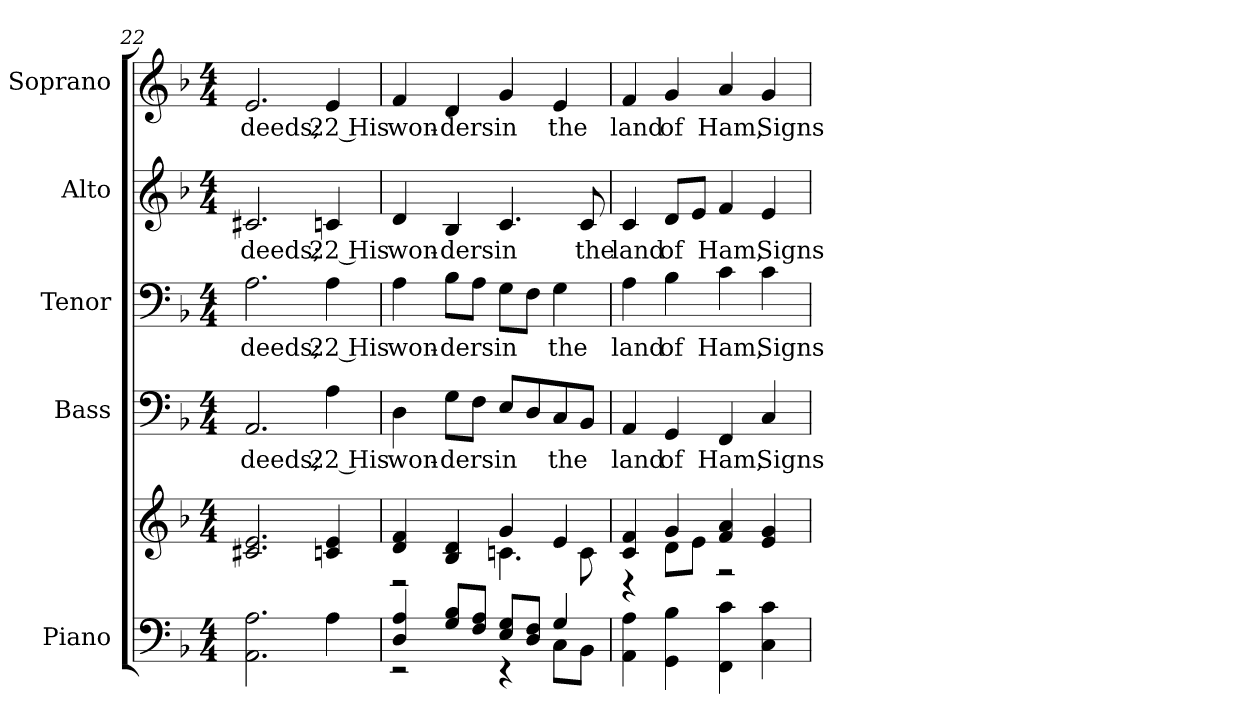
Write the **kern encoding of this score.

**kern	**kern	**kern	**text	**kern	**text	**kern	**text	**kern	**text
*part5	*part5	*part4	*part4	*part3	*part3	*part2	*part2	*part1	*part1
*staff6	*staff5	*staff4	*staff4	*staff3	*staff3	*staff2	*staff2	*staff1	*staff1
*I"Piano	*	*I"Bass	*	*I"Tenor	*	*I"Alto	*	*I"Soprano	*
*I'Pno.	*	*I'B.	*	*I'T.	*	*I'A.	*	*I'S.	*
!!LO:LB:g=z
*clefF4	*clefG2	*clefF4	*	*clefF4	*	*clefG2	*	*clefG2	*
*k[b-]	*k[b-]	*k[b-]	*	*k[b-]	*	*k[b-]	*	*k[b-]	*
*F:	*F:	*F:	*	*F:	*	*F:	*	*F:	*
*M4/4	*M4/4	*M4/4	*	*M4/4	*	*M4/4	*	*M4/4	*
=22	=22	=22	=22	=22	=22	=22	=22	=22	=22
!	!	!	!LO:LY:b:color=#000000	!	!	!	!	!	!
!	!	!	!	!	!LO:LY:b:color=#000000	!	!	!	!
!	!	!	!	!	!	!	!LO:LY:b:color=#000000	!	!
!	!	!	!	!	!	!	!	!	!LO:LY:b:color=#000000
2.AAi\ 2.Ai	2.c#Xi/ 2.ei	2.AAi/	deeds;	2.Ai\	deeds;	2.c#Xi/	deeds;	2.ei/	deeds;
!	!	!	!LO:LY:b:color=#000000	!	!	!	!	!	!
!	!	!	!	!	!LO:LY:b:color=#000000	!	!	!	!
!	!	!	!	!	!	!	!LO:LY:b:color=#000000	!	!
!	!	!	!	!	!	!	!	!	!LO:LY:b:color=#000000
4Ai\	4cni/ 4ei	4Ai\	22 His	4Ai\	22 His	4cni/	22 His	4ei/	22 His
=23	=23	=23	=23	=23	=23	=23	=23	=23	=23
*^	*^	*	*	*	*	*	*	*	*
!	!	!	!	!	!LO:LY:b:color=#000000	!	!	!	!	!	!
!	!	!	!	!	!	!	!LO:LY:b:color=#000000	!	!	!	!
!	!	!	!	!	!	!	!	!	!LO:LY:b:color=#000000	!	!
!	!	!	!	!	!	!	!	!	!	!	!LO:LY:b:color=#000000
4Di/ 4Ai	2r	4di/ 4fi	2r	4Di\	won-	4Ai\	won-	4di/	won-	4fi/	won-
!	!	!	!	!	!LO:LY:b:color=#000000	!	!	!	!	!	!
!	!	!	!	!	!	!	!LO:LY:b:color=#000000	!	!	!	!
!	!	!	!	!	!	!	!	!	!LO:LY:b:color=#000000	!	!
!	!	!	!	!	!	!	!	!	!	!	!LO:LY:b:color=#000000
8Gi/ 8B-iL	.	4B-i/ 4di	.	8Gi\L	-ders	8B-i\L	-ders	4B-i/	-ders	4di/	-ders
8Fi/ 8AiJ	.	.	.	8Fi\J	.	8Ai\J	.	.	.	.	.
!	!	!	!	!	!LO:LY:b:color=#000000	!	!	!	!	!	!
!	!	!	!	!	!	!	!LO:LY:b:color=#000000	!	!	!	!
!	!	!	!	!	!	!	!	!	!LO:LY:b:color=#000000	!	!
!	!	!	!	!	!	!	!	!	!	!	!LO:LY:b:color=#000000
8Ei/ 8GiL	4r	4gi/	4.cni\	8Ei/L	in	8Gi\L	in	4.ci/	in	4gi/	in
8Di/ 8FiJ	.	.	.	8Di/	.	8Fi\J	.	.	.	.	.
!	!	!	!	!	!LO:LY:b:color=#000000	!	!	!	!	!	!
!	!	!	!	!	!	!	!LO:LY:b:color=#000000	!	!	!	!
!	!	!	!	!	!	!	!	!	!	!	!LO:LY:b:color=#000000
4Gi/	8Ci\L	4ei/	.	8Ci/	the	4Gi\	the	.	.	4ei/	the
!	!	!	!	!	!	!	!	!	!LO:LY:b:color=#000000	!	!
.	8BB-i\J	.	8ci\	8BB-i/J	.	.	.	8ci/	the	.	.
*v	*v	*	*	*	*	*	*	*	*	*	*
=24	=24	=24	=24	=24	=24	=24	=24	=24	=24	=24
*^	*	*	*	*	*	*	*	*	*	*
!	!	!	!	!	!LO:LY:b:color=#000000	!	!	!	!	!	!
*v	*v	*	*	*	*	*	*	*	*	*	*
*^	*	*	*	*	*	*	*	*	*	*
!	!	!	!	!	!	!	!LO:LY:b:color=#000000	!	!	!	!
*v	*v	*	*	*	*	*	*	*	*	*	*
*^	*	*	*	*	*	*	*	*	*	*
!	!	!	!	!	!	!	!	!	!LO:LY:b:color=#000000	!	!
*v	*v	*	*	*	*	*	*	*	*	*	*
*^	*	*	*	*	*	*	*	*	*	*
!	!	!	!	!	!	!	!	!	!	!	!LO:LY:b:color=#000000
*v	*v	*	*	*	*	*	*	*	*	*	*
4AAi\ 4Ai	4ci/ 4fi	4r	4AAi/	land	4Ai\	land	4ci/	land	4fi/	land
!	!	!	!	!LO:LY:b:color=#000000	!	!	!	!	!	!
!	!	!	!	!	!	!LO:LY:b:color=#000000	!	!	!	!
!	!	!	!	!	!	!	!	!LO:LY:b:color=#000000	!	!
!	!	!	!	!	!	!	!	!	!	!LO:LY:b:color=#000000
4GGi\ 4B-i	4gi/	8di\L	4GGi/	of	4B-i\	of	8di/L	of	4gi/	of
.	.	8ei\J	.	.	.	.	8ei/J	.	.	.
!	!	!	!	!LO:LY:b:color=#000000	!	!	!	!	!	!
!	!	!	!	!	!	!LO:LY:b:color=#000000	!	!	!	!
!	!	!	!	!	!	!	!	!LO:LY:b:color=#000000	!	!
!	!	!	!	!	!	!	!	!	!	!LO:LY:b:color=#000000
4FFi\ 4ci	4fi/ 4ai	2r	4FFi/	Ham,	4ci\	Ham,	4fi/	Ham,	4ai/	Ham,
!	!	!	!	!LO:LY:b:color=#000000	!	!	!	!	!	!
!	!	!	!	!	!	!LO:LY:b:color=#000000	!	!	!	!
!	!	!	!	!	!	!	!	!LO:LY:b:color=#000000	!	!
!	!	!	!	!	!	!	!	!	!	!LO:LY:b:color=#000000
4Ci\ 4ci	4ei/ 4gi	.	4Ci/	Signs	4ci\	Signs	4ei/	Signs	4gi/	Signs
*	*v	*v	*	*	*	*	*	*	*	*
=	=	=	=	=	=	=	=	=	=
*-	*-	*-	*-	*-	*-	*-	*-	*-	*-
